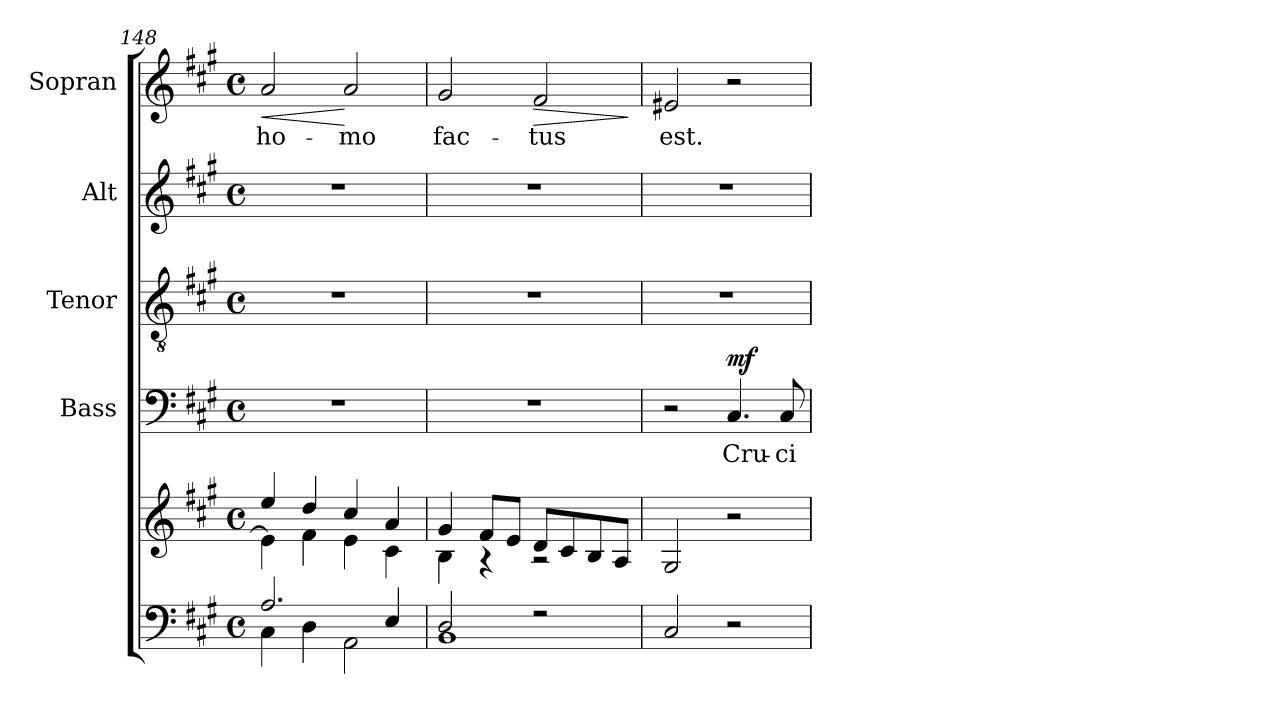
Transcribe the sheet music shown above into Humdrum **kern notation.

**kern	**kern	**kern	**text	**dynam	**kern	**kern	**kern	**text	**dynam
*part5	*part5	*part4	*part4	*part4	*part3	*part2	*part1	*part1	*part1
*staff6	*staff5	*staff4	*staff4	*staff4	*staff3	*staff2	*staff1	*staff1	*staff1
*	*	*I"Bass	*	*	*I"Tenor	*I"Alt	*I"Sopran	*	*
*	*	*I'B.	*	*	*I'T.	*I'A.	*I'S.	*	*
!!LO:LB:g=z
*clefF4	*clefG2	*clefF4	*	*	*clefGv2	*clefG2	*clefG2	*	*
*k[f#c#g#]	*k[f#c#g#]	*k[f#c#g#]	*	*	*k[f#c#g#]	*k[f#c#g#]	*k[f#c#g#]	*	*
*A:	*A:	*A:	*	*	*A:	*A:	*A:	*	*
*M4/4	*M4/4	*M4/4	*	*	*M4/4	*M4/4	*M4/4	*	*
*met(c)	*met(c)	*met(c)	*	*	*met(c)	*met(c)	*met(c)	*	*
=148	=148	=148	=148	=148	=148	=148	=148	=148	=148
*^	*^	*	*	*	*	*	*	*	*
!	!	!	!	!	!	!	!	!	!	!LO:LY:b	!LO:HP:b
2.A/	4C#\	4ee/	4e\]	1r	.	.	1r	1r	2a/	ho-	<
.	4D\	4dd/	4f#\	.	.	.	.	.	.	.	.
!	!	!	!	!	!	!	!	!	!	!LO:LY:b	!
.	2AA\	4cc#/	4e\	.	.	.	.	.	2a/	-mo	[
4E/	.	4a/	4c#\	.	.	.	.	.	.	.	.
=149	=149	=149	=149	=149	=149	=149	=149	=149	=149	=149	=149
!	!	!	!	!	!	!	!	!	!	!LO:LY:b	!
2D/	1BB	4g#/	4B\	1r	.	.	1r	1r	2g#/	fac-	.
.	.	8f#/L	4rG	.	.	.	.	.	.	.	.
.	.	8e/J	.	.	.	.	.	.	.	.	.
!	!	!	!	!	!	!	!	!	!	!LO:LY:b	!LO:HP:b
2r	.	8d/L	2rA	.	.	.	.	.	2f#/	-tus	>
.	.	8c#/	.	.	.	.	.	.	.	.	.
.	.	8B/	.	.	.	.	.	.	.	.	.
.	.	8A/J	.	.	.	.	.	.	.	.	.
*v	*v	*	*	*	*	*	*	*	*	*	*
*	*v	*v	*	*	*	*	*	*	*	*
.	.	.	.	.	.	.	.	.	]
=150	=150	=150	=150	=150	=150	=150	=150	=150	=150
!	!	!	!	!	!	!	!	!LO:LY:b	!
2C#/	2G#/	2r	.	.	1r	1r	2e#X/	est.	.
!	!	!	!LO:LY:b	!LO:DY:a	!	!	!	!	!
2r	2r	4.C#/	Cru-	mf	.	.	2r	.	.
!	!	!	!LO:LY:b	!	!	!	!	!	!
.	.	8C#/	-ci-	.	.	.	.	.	.
=	=	=	=	=	=	=	=	=	=
*-	*-	*-	*-	*-	*-	*-	*-	*-	*-
